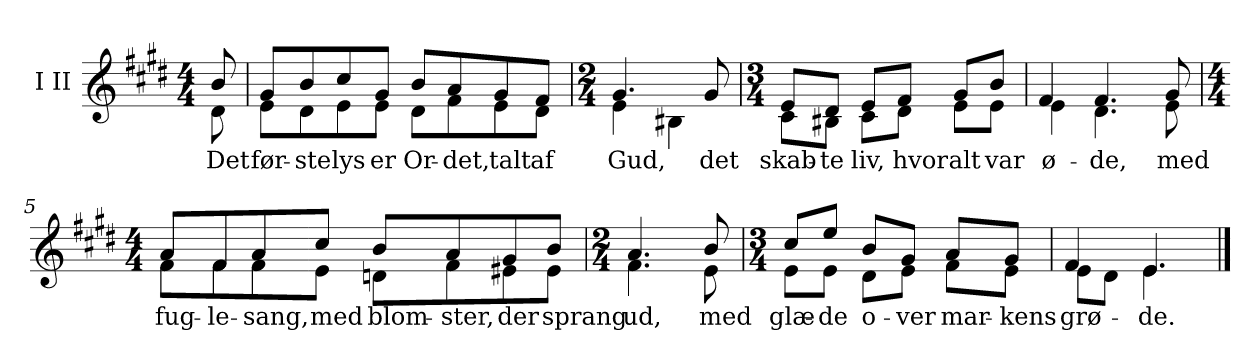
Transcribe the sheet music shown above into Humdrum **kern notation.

**kern	**text
*part1	*part1
*staff1	*staff1
*I"I II	*
*I'I II	*
*clefG2	*
*k[f#c#g#d#]	*
*M4/4	*
=	=
!	!LO:LY:b
*^	*
8b/	8d#\	Det
=1	=1	=1
!	!	!LO:LY:b
8g#/L	8e\L	før-
!	!	!LO:LY:b
8b/	8d#\	-ste
!	!	!LO:LY:b
8cc#/	8e\	lys
!	!	!LO:LY:b
8g#/J	8e\J	er
!	!	!LO:LY:b
8b/L	8d#\L	Or-
!	!	!LO:LY:b
8a/	8f#\	-det,
!	!	!LO:LY:b
8g#/	8e\	talt
!	!	!LO:LY:b
8f#/J	8d#\J	af
=2	=2	=2
*M2/4	*	*
!	!	!LO:LY:b
4.g#/	4e\	Gud,
.	4B#X\	.
!	!	!LO:LY:b
8g#/	.	det
=3	=3	=3
*M3/4	*	*
!	!	!LO:LY:b
8e/L	8c#\L	skab-
!	!	!LO:LY:b
8d#/J	8B#X\J	-te
!	!	!LO:LY:b
8e/L	8c#\L	liv,
!	!	!LO:LY:b
8f#/J	8d#\J	hvor
!	!	!LO:LY:b
8g#/L	8e\L	alt
!	!	!LO:LY:b
8b/J	8e\J	var
=4	=4	=4
!	!	!LO:LY:b
4f#/	4e\	ø-
!	!	!LO:LY:b
4.f#/	4.d#\	-de,
!	!	!LO:LY:b
8g#/	8e\	med
!!LO:LB:g=z	!!
=5	=5	=5
*M4/4	*	*
!	!	!LO:LY:b
8a/L	8f#\L	fug-
!	!	!LO:LY:b
8f#/	8f#\	-le-
!	!	!LO:LY:b
8a/	8f#\	-sang,
!	!	!LO:LY:b
8cc#/J	8e\J	med
!	!	!LO:LY:b
8b/L	8dn\L	blom-
!	!	!LO:LY:b
8a/	8f#\	-ster,
!	!	!LO:LY:b
8g#/	8e#X\	der
!	!	!LO:LY:b
8b/J	8e#\J	sprang
=6	=6	=6
*M2/4	*	*
!	!	!LO:LY:b
4.a/	4.f#\	ud,
!	!	!LO:LY:b
8b/	8e\	med
=7	=7	=7
*M3/4	*	*
!	!	!LO:LY:b
8cc#/L	8e\L	glæ-
!	!	!LO:LY:b
8ee/J	8e\J	-de
!	!	!LO:LY:b
8b/L	8d#\L	o-
!	!	!LO:LY:b
8g#/J	8e\J	-ver
!	!	!LO:LY:b
8a/L	8f#\L	mar-
!	!	!LO:LY:b
8g#/J	8e\J	-kens
=8	=8	=8
!	!	!LO:LY:b
4f#/	8e\L	grø-
.	8d#\J	.
!	!	!LO:LY:b
4.e/	4.e\	-de.
*v	*v	*
==	==
*-	*-
